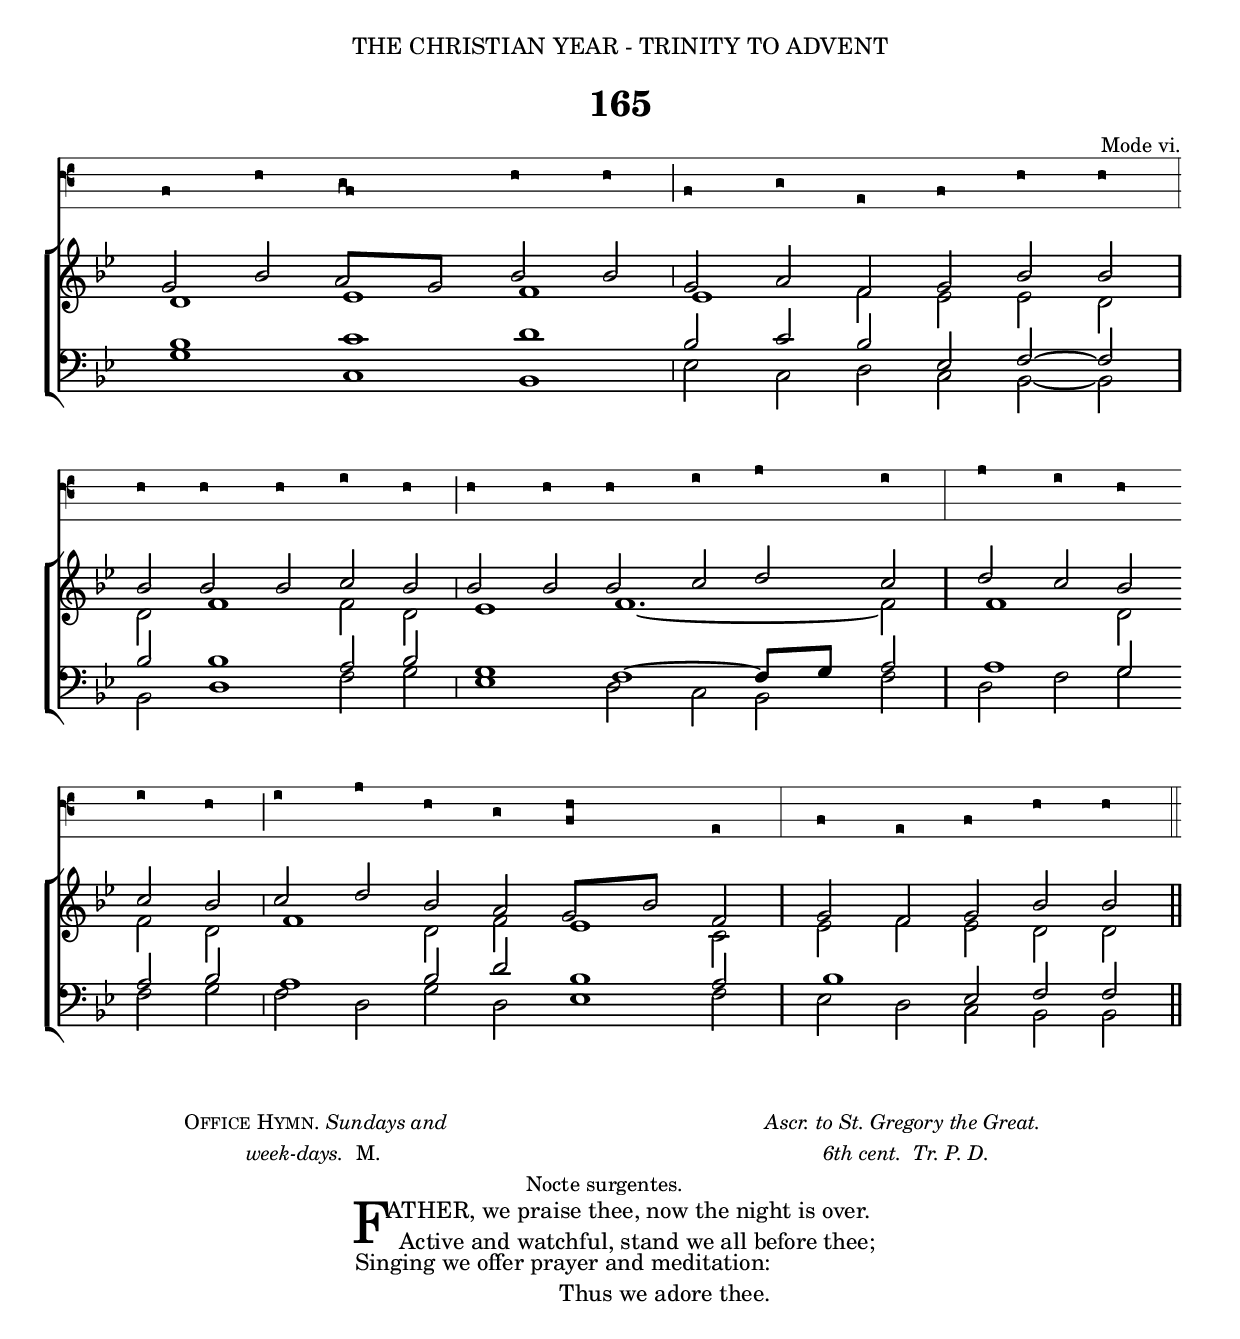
%%% 266.png
%%% Hymn 165 Father we praise thee, now the night is over
%%% Version 2


\version "2.10"

\include "gregorian-init.ly"

\header {
  dedication = \markup { \center-align {  "THE CHRISTIAN YEAR - TRINITY TO ADVENT"
		\hspace #0.1 }}	

  title = "165"
  
  arranger = \markup { \small { "Mode vi." }}
  
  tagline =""
}

%%%%%%%%%%%%%%%% Macros

%% macro settings for stemless long note which is 2x duration of regular white note    
ln = {\once \override NoteHead #'duration-log = #0 
           \once \override Stem #'stencil = ##f
           \once \override NoteColumn #'force-hshift = #0.4 }

%% a second set of macro settings for stemless long notes ( 2x duration of regular white note )
%% this one uses X-offset instead of force-hshift.
%% All long notes are offset slightly to the right with respect to any beamed notes which 
%% they are aligned with.  Normally, this is done with force-hshift.  
%% However, when 2 long notes occur one atop the other (i.e. in S + A pats or in T + B parts), then applying force-hshift
%% to both does not work.  Hence one note needs to be moved with the regular force-hshift in the \ln macro above,
%% while the other is moved with X-offset with the macro \lnb
%% In general force-hshift is preferred whenever possible as slurs are adjusted automatically, while X-offset especially
%% when used with a bottom slur often results in a slur starting too far to the left and which then needs manual adjustment. 

lnb = {\once \override NoteHead #'duration-log = #0 
           \once \override Stem #'stencil = ##f
           \once \override NoteHead #'X-offset = #0.8 }


%% settings to generate the double longnotes (breves)

brevenote = { \once \override NoteHead #'duration-log = #-1  
                \once \override NoteColumn #'force-hshift = #0.8 }

%% settings to generate blacknotes in the SATB staffs.  To match the plainsong staffs, a black note duration is 1/16		
		
crochet = { \once \override NoteHead #'duration-log = #2  }
	   		
%%% Half-height bar.  Prints a bar glyph which spans only the middle two staff lines.  
%%% This macro works by replacing the glyph used by the \bar "|" function.

halfbar = {\once \override Staff.BarLine #'stencil = #ly:text-interface::print 
            \once \override Staff.BarLine #'text = \markup  {   \hspace #-0.6 \filled-box #'(0 . 0.15) #'(-1.0 . 1.0) #0  
                                                                                                                    
            }         
        \bar "|"}  	

%%% Plainsong half-bar.  Prints a bar glyph on a plainsong staff slightly shorter than a full height bar.
%%% Corresponds to a half-height bar on a normal SATB staff
%%% This macro works by replacing the glyph used by the \bar "|" function.	
	
phalfbar = {\once \override Staff.BarLine #'stencil = #ly:text-interface::print 
            \once \override Staff.BarLine #'text = \markup  {  \hspace #-0.6 \filled-box #'(0 . 0.15) #'(-1.8 . 1.8 ) #0
            }          
        \bar "||"} 
		
%%% lower tie a little to clear of other notes.

tielower = \once \override Tie #'extra-offset = #'(0.0 . -0.6) 

%%%%%%%%%%%%% End of Macro Definitions		
		
%%% plainsong voice

plainsong = \context VaticanaVoice  {  \relative c { 
	\clef "vaticana-fa2"
	\set fontSize = #3
        \key c \major 

d8 f \[ e \flexa d \] f f \phalfbar d e c d f f \bar "|" \break
f f f g f \phalfbar f f f g a g \bar "|" a g f \bar "" \break
g f \phalfbar g a f e \[ d \pes f \] c \bar "|" d c d f f \bar "||"
}}
  
  
%%% SATB voices

global = {
  \key bes \major 
  \set Staff.midiInstrument = "church organ"
}


soprano = \relative c' {
	\autoBeamOff
  g'8  bes a[ g] bes bes \halfbar g a f g bes bes \bar "|" 
  bes bes bes c bes \halfbar bes bes bes c d c \bar "|" d c bes \bar "" \break
  c bes \halfbar c d bes a g[ bes] f \bar "|" g f g bes bes \bar "||"
}


alto = \relative c' {
	\autoBeamOff
  \ln d4 \ln ees \ln f \halfbar \ln ees f8 ees ees d \bar "|"
  d8 \ln f4 f8 d \halfbar \ln ees4 \tielower \ln f4. ~ f8 \bar "|" \ln f4 d8 \bar "" \break
  f8 d \halfbar \ln f4 d8 f \ln ees4 c8 \bar "|" ees f ees d d \bar "||"
}


tenor = \relative c { \clef bass
	\autoBeamOff
  \ln bes'4 \ln c \ln d \halfbar bes8 c bes ees, f  ~ f \bar "|"
  bes \ln bes4 a8 bes \halfbar \ln g4 \ln f4 ~ \crochet f8 *1/2 [ \crochet g8 *1/2] a8 \bar "|" \ln a4 g8 \bar "" \break
  a bes \halfbar \ln a4 bes8 d \ln bes4 a8 \bar "|" \ln bes4 ees,8 f f \bar "||"
}

bass = \relative c { \clef bass
	\autoBeamOff
  \lnb g'4 \lnb c, \lnb bes \halfbar ees8 c d c bes ~ bes \bar "|"
  bes \lnb d4 f8 g \halfbar \lnb ees4 d8 c bes f' \bar "|" d f g \bar "" \break
  f g \halfbar f d g d \lnb ees4 f8 \bar "|" ees d c bes bes \bar "||"
}


#(ly:set-option 'point-and-click #f)

\book {

\paper {
 #(set-paper-size "a4")
%% annotate-spacing = ##t
 print-page-number = ##f
 ragged-last-bottom = ##t
 ragged-bottom = ##t
}

\score {	
  <<
  \new VaticanaStaff {\plainsong }
  \new ChoirStaff <<
   \new Staff = "upper" <<
      \context Voice = sopranos {\voiceOne \global \soprano }
      \context Voice = altos {\voiceTwo \global \alto }
                      >> 
   \new Staff = "lower" <<
      \context Voice = tenors {\voiceOne \global \tenor }
      \context Voice = bass {\voiceTwo \global \bass }
	             >> 
		 >>  
  >>

\layout {
	
  ragged-right = ##f
  ragged-last = ##f
  \context { \Score timing = ##f }
  \context { \Score \override TimeSignature #'transparent = ##t }
  \context { \Score \remove "Mark_engraver" }
  \context { \Staff \consists "Mark_engraver" }
  
  % *** Needed to produce beamed minims - which are quavers in disguise
  \context { \Staff \override NoteHead #'duration-log = #1 }
  \context { \Staff \override Stem #'flag-style = #'no-flag }
  
  \context { \VaticanaStaff
           % *** Increases distance between lines of staff  
           \override StaffSymbol #'staff-space = #1.6            
           % *** Changes staff to black instead of default red
           \revert StaffSymbol #'color
           % *** Makes clef bigger       
           \override Clef #'font-size = #3
           % *** Would make ledger lines black, if there were any
           \revert LedgerLineSpanner #'color
           % *** Makes terminal barline visible 
           \override BarLine #'transparent = ##f 
  	   % *** Remove custos
	   \remove Custos_engraver
	   % needed for certain tweaks
	   \consists "Mark_engraver"
           }
     }
} %%% score bracket 

%%% A separate score block to generate the midi minus the plainsong voice
%%% Since minims are quavers in disguise, tempo has to be set accordingly, tempo set to 2=80

\score {	
  \new ChoirStaff <<
   \new Staff = "upper" <<
      \context Voice = sopranos {\voiceOne \global \soprano }
      \context Voice = altos {\voiceTwo \global \alto }
                      >> 
   \new Staff = "lower" <<
      \context Voice = tenors {\voiceOne \global \tenor }
      \context Voice = bass {\voiceTwo \global \bass }
	             >> 
		 >>  

\midi { 
  \context { \Score tempoWholesPerMinute = #(ly:make-moment 80 8) }
       } 
}


%%% Lyric Titles


%%% Lyric titles and attributions

\markup { \hspace #12 \small {  \column { \line {\smallCaps  "Office Hymn." \italic "Sundays and" \hspace #30 \italic "Ascr. to St. Gregory the Great." } 
          	                         \line { \hspace #6 \italic "week-days." " M." \hspace #42 \italic "6th cent.  Tr. P. D." }    
					 \line { \hspace #33 "Nocte surgentes." }
}}}


%%% Lyrics

\markup { \hspace #26 %%add space as necc. to center the column
          \column { %% super column of everything
	              \column { %%verse 1 is a column of 2 lines  
	                  \line { \hspace #2.2 \column { \lower #2.4 \fontsize #8 "F" }   %%Drop Cap goes here
				  \hspace #-1.0    %% adjust this if other letters are too far from Drop Cap
				  \column  { \raise #0.0 "ATHER, we praise thee, now the night is over."
			                                 "  Active and watchful, stand we all before thee;" } }     
	                  \line {  \hspace #2.5  %%adjust hspace until this line left edge is flush with Drop Cap
				   \lower  #1.56  %%adjust this until the line spacing looks right
				   \column {   
					   "Singing we offer prayer and meditation:"
					   "                                Thus we adore thee."
			  		}} 
			         } %%% finish verse 1
	  } %%% end super column
}

%%fake score block to occupy space and force a pagebreak.  Can't think of a better way of doing this.
\score{
	{s4 }
\header { breakbefore = ##f piece = ##f opus = ##f tagline = ##f }
\layout{	
	\context { \Staff
		\remove Time_signature_engraver
		\remove Key_engraver
		\remove Clef_engraver
		\remove Staff_symbol_engraver
}}}

%%% Second page
%%% Continuation of lyrics

\markup { \hspace #26 %%add space as necc. to center the column
          \column { %% super column of everything				 	 
		        \hspace #1  % adds vertical spacing between verses  
           		\line { "2  "
			   \column {	     
				   "Monarch of all things fit us for thy mansions;"
				   "Banish our weakness, health and wholeness sending;"
				   "Bring us to heaven, where thy Saints united"
				   "                                Joy without ending."
				   "                " %%% adds vertical spacing between verses
			}}
           		\line { "3. "
			   \column {	     
				   "All-holy Father, Son and equal Spirit,"
				   "Trinity blessèd, send us thy salvation;"
				   "Thine is the glory, gleaming and resounding"
				   "                                Through all creation.     Amen."
			}}
	  } %%% end supercolumn
} %%% end markup	  


%%% Amen score block

\score {  	
  <<
    <<
  \new VaticanaStaff <<
  \context VaticanaVoice = "plainsongamen"  {  \relative c { 	  
	\set Score.timing = ##f
	\override Staff.Clef #'#'font-size = #3
	\clef "vaticana-fa2"
	\set fontSize = #3
	\override Staff.StaffSymbol #'staff-space = #1.6
	 
        \[ f8 \pes g8 \] 
	\override NoteHead #'extra-offset = #'(-3.8 . 0.0 ) \[ a8 \flexa g8 \] 
        \revert NoteHead #'extra-offset
        \[ g8 \flexa f8 \]
  
  }} 
                    >> 
 \new Lyrics = "lyrics" { s1 }
 \new ChoirStaff
   <<
   \context Staff = upper \with {  fontSize = #-3  \override StaffSymbol #'staff-space = #(magstep -2) } 
                              << 
	\context Voice = "sopranos" { \relative c' { 
	                                              \clef treble \global
	                                              \voiceOne bes'8[ c d c] c8[ bes] \bar "||" }}
	\context Voice = "altos"    { \relative c' { 
	                                              \global
	                                              \voiceTwo  \ln f4. g8 f8[ d] \bar "||" }}
	                      >>
	\context Staff = lower \with { fontSize = #-3  \override StaffSymbol #'staff-space = #(magstep -2) } 
	                      <<
	\context Voice = "tenors" { \relative c { 
		                                  \clef bass  \global
	                                          \voiceThree  \brevenote bes'\breve *1/4 a8[ bes] \bar "||" }}
	\context Voice = "basses" { \relative c { 
	                                          \clef bass  \global
						  \voiceFour d8[ c8 bes c] f8[ bes,]  \bar "||" }}
			        >> 
   >>
  \context Lyrics = "lyrics" \lyricsto "sopranos" { \override LyricText #'font-size = #-1  A - - - "  men." }
  >>
>>

\header { breakbefore = ##f piece = " " opus = " " }

\layout {
     indent = 13\cm
     raggedright = ##t
     packed = ##f
     \context { \Score \override TimeSignature #'transparent = ##t }
     \context { \Score \override SeparationItem #'padding = #2 }
     \context { \Staff \override VerticalAxisGroup #'minimum-Y-extent = #'( -5 . 4) }
     \context { \Score \remove "Bar_number_engraver"
		timing = ##f 
              }
     \context { \Staff \override NoteHead #'duration-log = #1 }
     \context { \Staff \override Stem #'flag-style = #'no-flag }
     \context { \VaticanaStaff %%customize vaticana staff context 
	          \revert StaffSymbol #'color
		  \revert LedgerLineSpanner #'color
		  \override BarLine #'transparent = ##f 
		  \remove Custos_engraver
 	} 
} 

}

%%% Separate score block for Amen midi minus plainsong voice
%%% Since the minims are quavers in disguise, the tempo has to be adjusted accordingly. A tempo of 2=80 is set.

\score {  	
 \new ChoirStaff
   <<
   \context Staff = upper \with {  fontSize = #-3  \override StaffSymbol #'staff-space = #(magstep -2) } 
                              << 
	\context Voice = "sopranos" { \relative c' { 
	                                              \clef treble \global
	                                              \voiceOne bes'8[ c d c] c8[ bes] \bar "||" }}
	\context Voice = "altos"    { \relative c' { 
	                                              \global
	                                              \voiceTwo  \ln f4. g8 f8[ d] \bar "||" }}
	                      >>
	\context Staff = lower \with { fontSize = #-3  \override StaffSymbol #'staff-space = #(magstep -2) } 
	                      <<
	\context Voice = "tenors" { \relative c { 
		                                  \clef bass  \global
	                                          \voiceThree  \brevenote bes'\breve *1/4 a8[ bes] \bar "||" }}
	\context Voice = "basses" { \relative c { 
	                                          \clef bass  \global
						  \voiceFour d8[ c8 bes c] f8[ bes,]  \bar "||" }}
			        >> 
   >>
   
\midi {  
   \context {
       \Score 
       tempoWholesPerMinute = #(ly:make-moment 80 8) }
      }

}
	

%%% Evening Office Hymn Markup

\markup { \hspace #54 \center-align { \italic "The evening Office Hymn for Sunday, and for every day except Saturday is:"
                           \small "51  O blest Creator of the light." }}



} %% book bracket
